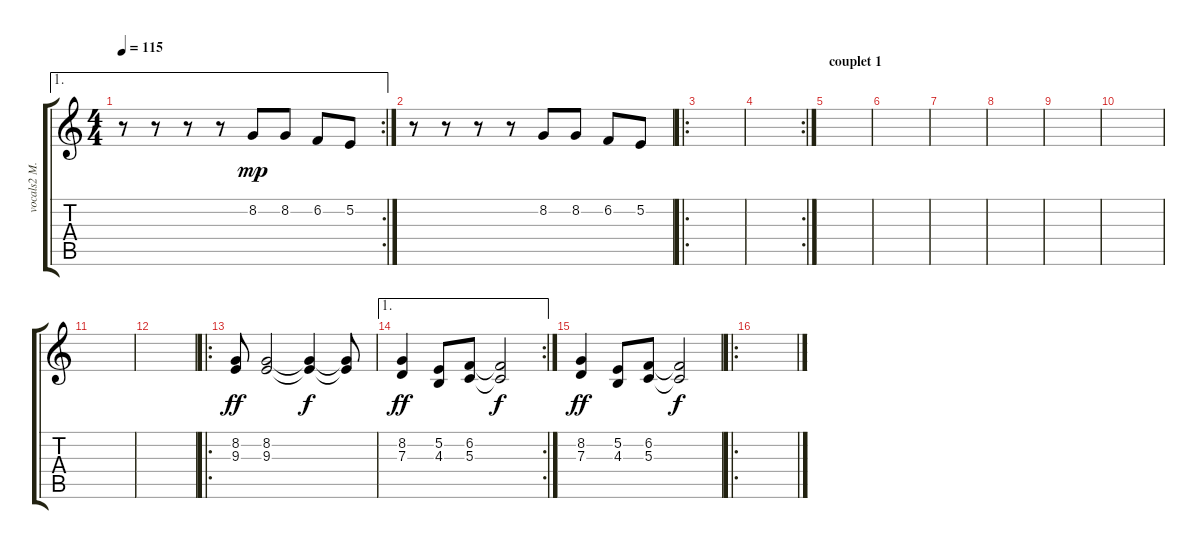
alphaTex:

\track ("vocals2 M. Hoppus" "vocals2 M.") {instrument oboe}
\staff {score tabs}
\tuning (E4 B3 G3 D3 A2 E2) {hide}
\ae 1
\rc 2
\ts (4 4)
\tempo 115
\clef g2
\ks c
r.8{dy mp} r.8 r.8 r.8 8.2.8 8.2.8 6.2.8 5.2.8 |
r.8 r.8 r.8 r.8 8.2.8 8.2.8 6.2.8 5.2.8 |
\ro
|
\rc 2
|
\section ("" "couplet 1")
|
|
|
|
|
|
|
|
\ro
(8.2 9.3).8{dy ff} (8.2 9.3).2 (8.2{t} 9.3{t}).4{dy f} (8.2{t} 9.3{t}).8 |
\ae 1
\rc 2
(8.2 7.3).4{dy ff} (5.2 4.3).8 (6.2 5.3).8 (6.2{t} 5.3{t}).2{dy f} |
(8.2 7.3).4{dy ff} (5.2 4.3).8 (6.2 5.3).8 (6.2{t} 5.3{t}).2{dy f} |
\ro
\section ("" "")
